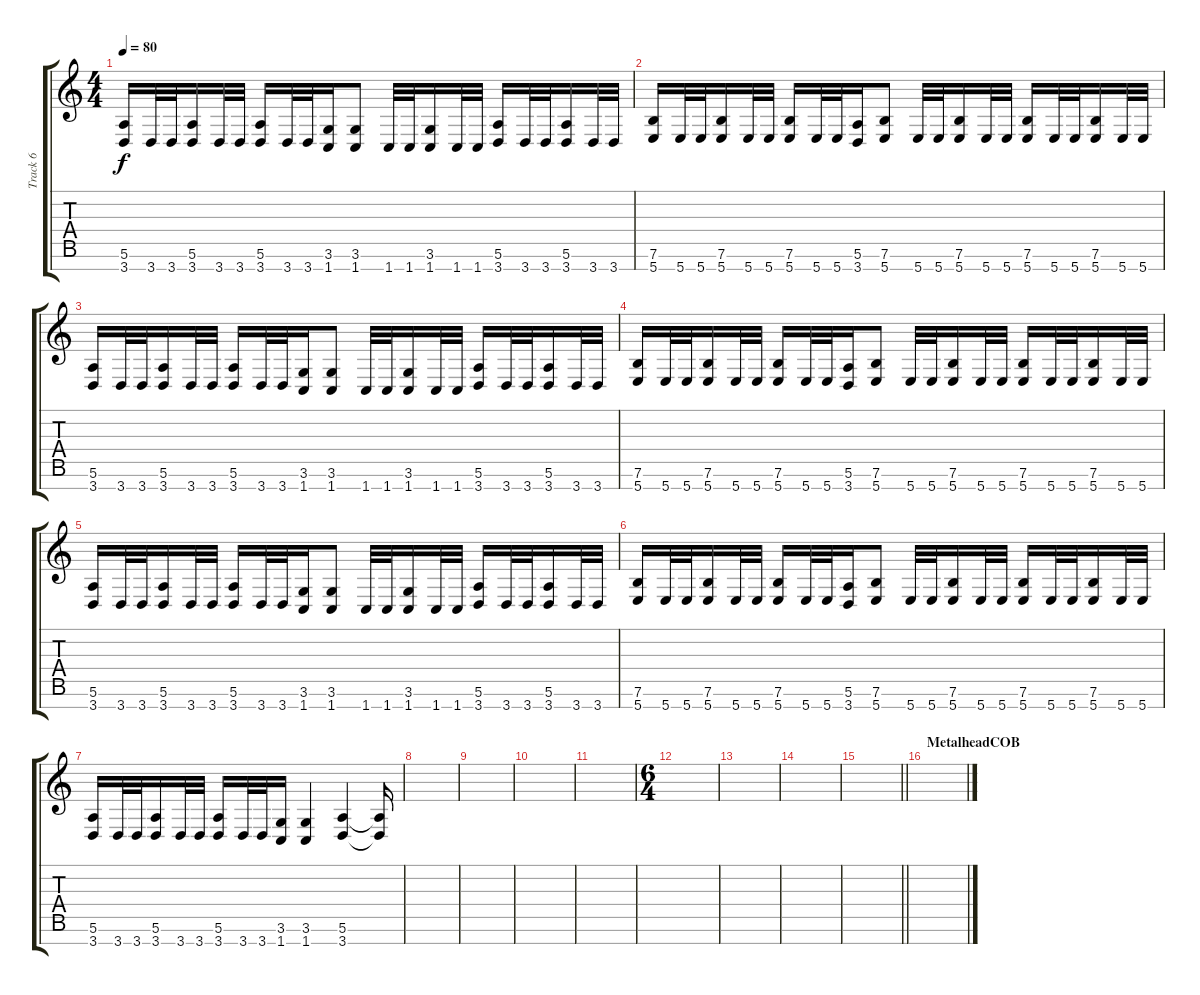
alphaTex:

\track ("Track 6" "Track 6") {instrument overdrivenguitar}
\staff {score tabs}
\tuning (E4 B3 G3 D3 A2 E2 B1) {hide}
\ts (4 4)
\tempo 80
\clef g2
\ks c
(5.6 3.7).16{dy f} 3.7.32 3.7.32 (5.6 3.7).16 3.7.32 3.7.32 (5.6 3.7).16 3.7.32 3.7.32 (3.6 1.7).16 (3.6 1.7).8 1.7.32 1.7.32 (3.6 1.7).16 1.7.32 1.7.32 (5.6 3.7).16 3.7.32 3.7.32 (5.6 3.7).16 3.7.32 3.7.32 |
(7.6 5.7).16 5.7.32 5.7.32 (7.6 5.7).16 5.7.32 5.7.32 (7.6 5.7).16 5.7.32 5.7.32 (5.6 3.7).16 (7.6 5.7).8 5.7.32 5.7.32 (7.6 5.7).16 5.7.32 5.7.32 (7.6 5.7).16 5.7.32 5.7.32 (7.6 5.7).16 5.7.32 5.7.32 |
(5.6 3.7).16 3.7.32 3.7.32 (5.6 3.7).16 3.7.32 3.7.32 (5.6 3.7).16 3.7.32 3.7.32 (3.6 1.7).16 (3.6 1.7).8 1.7.32 1.7.32 (3.6 1.7).16 1.7.32 1.7.32 (5.6 3.7).16 3.7.32 3.7.32 (5.6 3.7).16 3.7.32 3.7.32 |
(7.6 5.7).16 5.7.32 5.7.32 (7.6 5.7).16 5.7.32 5.7.32 (7.6 5.7).16 5.7.32 5.7.32 (5.6 3.7).16 (7.6 5.7).8 5.7.32 5.7.32 (7.6 5.7).16 5.7.32 5.7.32 (7.6 5.7).16 5.7.32 5.7.32 (7.6 5.7).16 5.7.32 5.7.32 |
(5.6 3.7).16 3.7.32 3.7.32 (5.6 3.7).16 3.7.32 3.7.32 (5.6 3.7).16 3.7.32 3.7.32 (3.6 1.7).16 (3.6 1.7).8 1.7.32 1.7.32 (3.6 1.7).16 1.7.32 1.7.32 (5.6 3.7).16 3.7.32 3.7.32 (5.6 3.7).16 3.7.32 3.7.32 |
(7.6 5.7).16 5.7.32 5.7.32 (7.6 5.7).16 5.7.32 5.7.32 (7.6 5.7).16 5.7.32 5.7.32 (5.6 3.7).16 (7.6 5.7).8 5.7.32 5.7.32 (7.6 5.7).16 5.7.32 5.7.32 (7.6 5.7).16 5.7.32 5.7.32 (7.6 5.7).16 5.7.32 5.7.32 |
(5.6 3.7).16 3.7.32 3.7.32 (5.6 3.7).16 3.7.32 3.7.32 (5.6 3.7).16 3.7.32 3.7.32 (3.6 1.7).16 (3.6 1.7).4 (5.6 3.7).4 (5.6{t} 3.7{t}).16 |
|
|
|
|
\ts (6 4)
|
|
|
\barLineRight lightlight
|
\section ("" "MetalheadCOB")
